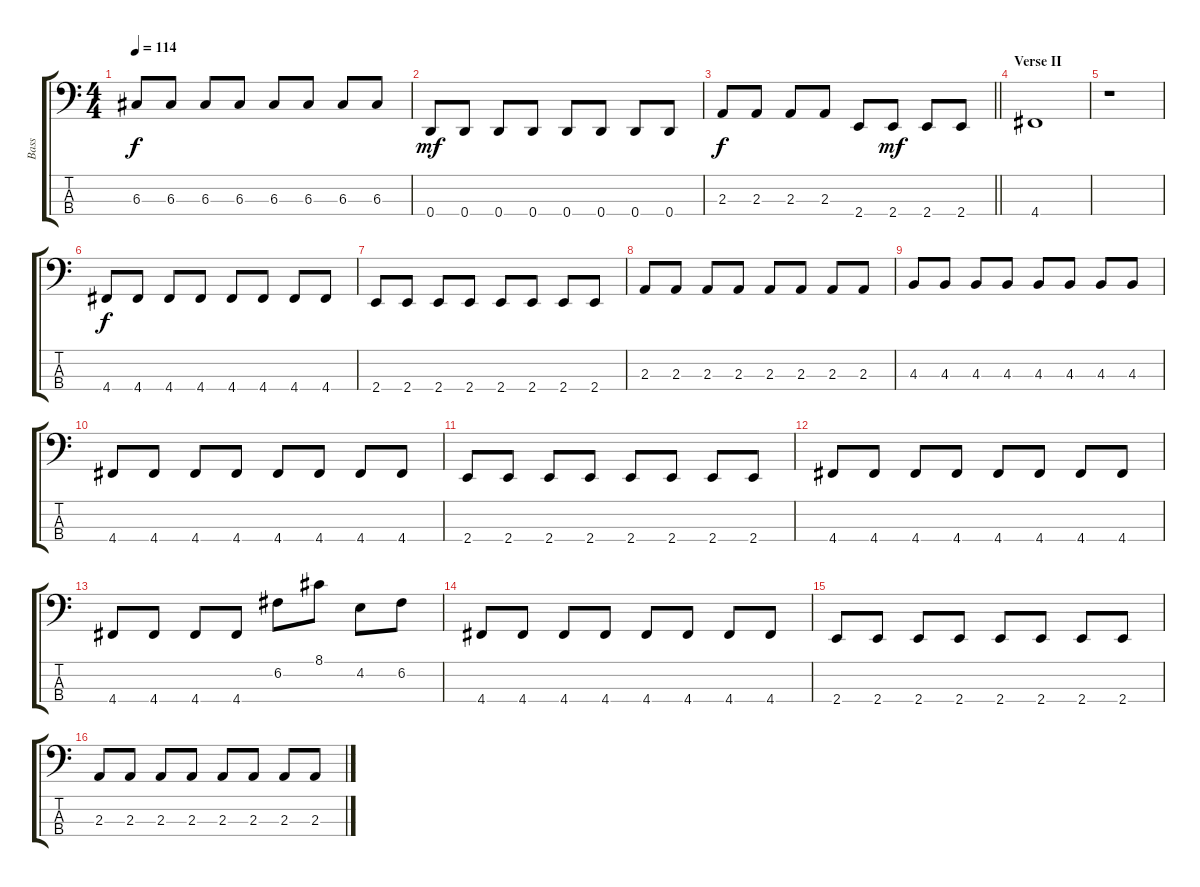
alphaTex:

\track ("Bass" "Bass") {instrument electricbasspick}
\staff {score tabs}
\tuning (F2 C2 G1 D1) {hide}
\ts (4 4)
\tempo 114
\clef f4
\ks c
6.3.8{dy f} 6.3.8 6.3.8 6.3.8 6.3.8 6.3.8 6.3.8 6.3.8 |
0.4.8{dy mf} 0.4.8 0.4.8 0.4.8 0.4.8 0.4.8 0.4.8 0.4.8 |
\barLineRight lightlight
2.3.8{dy f} 2.3.8 2.3.8 2.3.8 2.4.8 2.4.8{dy mf} 2.4.8 2.4.8 |
\section ("" "Verse II")
4.4.1 |
r.1 |
4.4.8{dy f} 4.4.8 4.4.8 4.4.8 4.4.8 4.4.8 4.4.8 4.4.8 |
2.4.8 2.4.8 2.4.8 2.4.8 2.4.8 2.4.8 2.4.8 2.4.8 |
2.3.8 2.3.8 2.3.8 2.3.8 2.3.8 2.3.8 2.3.8 2.3.8 |
4.3.8 4.3.8 4.3.8 4.3.8 4.3.8 4.3.8 4.3.8 4.3.8 |
4.4.8 4.4.8 4.4.8 4.4.8 4.4.8 4.4.8 4.4.8 4.4.8 |
2.4.8 2.4.8 2.4.8 2.4.8 2.4.8 2.4.8 2.4.8 2.4.8 |
4.4.8 4.4.8 4.4.8 4.4.8 4.4.8 4.4.8 4.4.8 4.4.8 |
4.4.8 4.4.8 4.4.8 4.4.8 6.2.8 8.1.8 4.2.8 6.2.8 |
4.4.8 4.4.8 4.4.8 4.4.8 4.4.8 4.4.8 4.4.8 4.4.8 |
2.4.8 2.4.8 2.4.8 2.4.8 2.4.8 2.4.8 2.4.8 2.4.8 |
2.3.8 2.3.8 2.3.8 2.3.8 2.3.8 2.3.8 2.3.8 2.3.8
